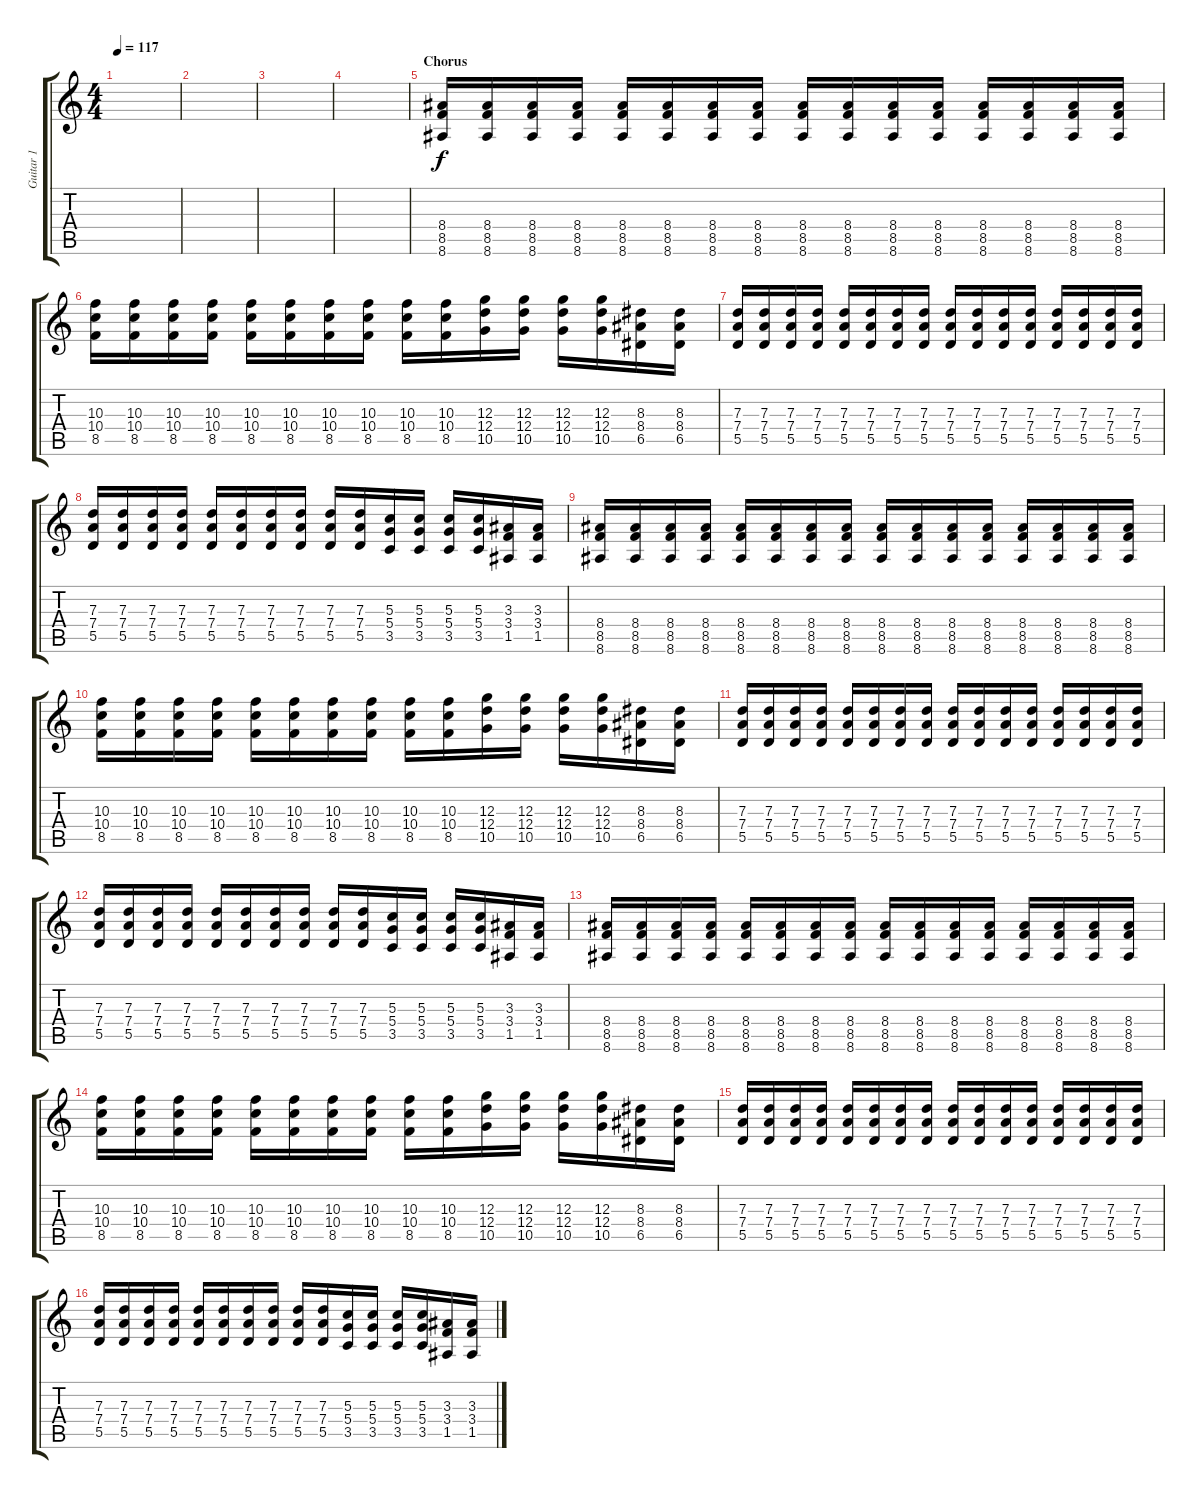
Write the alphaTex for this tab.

\track ("Guitar 1" "Guitar 1") {instrument distortionguitar}
\staff {score tabs}
\tuning (E4 B3 G3 D3 A2 D2) {hide}
\ts (4 4)
\tempo 117
\clef g2
\ks c
|
|
|
|
\section ("" "Chorus")
(8.4 8.5 8.6).16 (8.4 8.5 8.6).16 (8.4 8.5 8.6).16 (8.4 8.5 8.6).16 (8.4 8.5 8.6).16 (8.4 8.5 8.6).16 (8.4 8.5 8.6).16 (8.4 8.5 8.6).16 (8.4 8.5 8.6).16 (8.4 8.5 8.6).16 (8.4 8.5 8.6).16 (8.4 8.5 8.6).16 (8.4 8.5 8.6).16 (8.4 8.5 8.6).16 (8.4 8.5 8.6).16 (8.4 8.5 8.6).16 |
(10.3 10.4 8.5).16 (10.3 10.4 8.5).16 (10.3 10.4 8.5).16 (10.3 10.4 8.5).16 (10.3 10.4 8.5).16 (10.3 10.4 8.5).16 (10.3 10.4 8.5).16 (10.3 10.4 8.5).16 (10.3 10.4 8.5).16 (10.3 10.4 8.5).16 (12.3 12.4 10.5).16 (12.3 12.4 10.5).16 (12.3 12.4 10.5).16 (12.3 12.4 10.5).16 (8.3 8.4 6.5).16 (8.3 8.4 6.5).16 |
(7.3 7.4 5.5).16 (7.3 7.4 5.5).16 (7.3 7.4 5.5).16 (7.3 7.4 5.5).16 (7.3 7.4 5.5).16 (7.3 7.4 5.5).16 (7.3 7.4 5.5).16 (7.3 7.4 5.5).16 (7.3 7.4 5.5).16 (7.3 7.4 5.5).16 (7.3 7.4 5.5).16 (7.3 7.4 5.5).16 (7.3 7.4 5.5).16 (7.3 7.4 5.5).16 (7.3 7.4 5.5).16 (7.3 7.4 5.5).16 |
(7.3 7.4 5.5).16 (7.3 7.4 5.5).16 (7.3 7.4 5.5).16 (7.3 7.4 5.5).16 (7.3 7.4 5.5).16 (7.3 7.4 5.5).16 (7.3 7.4 5.5).16 (7.3 7.4 5.5).16 (7.3 7.4 5.5).16 (7.3 7.4 5.5).16 (5.3 5.4 3.5).16 (5.3 5.4 3.5).16 (5.3 5.4 3.5).16 (5.3 5.4 3.5).16 (3.3 3.4 1.5).16 (3.3 3.4 1.5).16 |
(8.4 8.5 8.6).16 (8.4 8.5 8.6).16 (8.4 8.5 8.6).16 (8.4 8.5 8.6).16 (8.4 8.5 8.6).16 (8.4 8.5 8.6).16 (8.4 8.5 8.6).16 (8.4 8.5 8.6).16 (8.4 8.5 8.6).16 (8.4 8.5 8.6).16 (8.4 8.5 8.6).16 (8.4 8.5 8.6).16 (8.4 8.5 8.6).16 (8.4 8.5 8.6).16 (8.4 8.5 8.6).16 (8.4 8.5 8.6).16 |
(10.3 10.4 8.5).16 (10.3 10.4 8.5).16 (10.3 10.4 8.5).16 (10.3 10.4 8.5).16 (10.3 10.4 8.5).16 (10.3 10.4 8.5).16 (10.3 10.4 8.5).16 (10.3 10.4 8.5).16 (10.3 10.4 8.5).16 (10.3 10.4 8.5).16 (12.3 12.4 10.5).16 (12.3 12.4 10.5).16 (12.3 12.4 10.5).16 (12.3 12.4 10.5).16 (8.3 8.4 6.5).16 (8.3 8.4 6.5).16 |
(7.3 7.4 5.5).16 (7.3 7.4 5.5).16 (7.3 7.4 5.5).16 (7.3 7.4 5.5).16 (7.3 7.4 5.5).16 (7.3 7.4 5.5).16 (7.3 7.4 5.5).16 (7.3 7.4 5.5).16 (7.3 7.4 5.5).16 (7.3 7.4 5.5).16 (7.3 7.4 5.5).16 (7.3 7.4 5.5).16 (7.3 7.4 5.5).16 (7.3 7.4 5.5).16 (7.3 7.4 5.5).16 (7.3 7.4 5.5).16 |
(7.3 7.4 5.5).16 (7.3 7.4 5.5).16 (7.3 7.4 5.5).16 (7.3 7.4 5.5).16 (7.3 7.4 5.5).16 (7.3 7.4 5.5).16 (7.3 7.4 5.5).16 (7.3 7.4 5.5).16 (7.3 7.4 5.5).16 (7.3 7.4 5.5).16 (5.3 5.4 3.5).16 (5.3 5.4 3.5).16 (5.3 5.4 3.5).16 (5.3 5.4 3.5).16 (3.3 3.4 1.5).16 (3.3 3.4 1.5).16 |
(8.4 8.5 8.6).16 (8.4 8.5 8.6).16 (8.4 8.5 8.6).16 (8.4 8.5 8.6).16 (8.4 8.5 8.6).16 (8.4 8.5 8.6).16 (8.4 8.5 8.6).16 (8.4 8.5 8.6).16 (8.4 8.5 8.6).16 (8.4 8.5 8.6).16 (8.4 8.5 8.6).16 (8.4 8.5 8.6).16 (8.4 8.5 8.6).16 (8.4 8.5 8.6).16 (8.4 8.5 8.6).16 (8.4 8.5 8.6).16 |
(10.3 10.4 8.5).16 (10.3 10.4 8.5).16 (10.3 10.4 8.5).16 (10.3 10.4 8.5).16 (10.3 10.4 8.5).16 (10.3 10.4 8.5).16 (10.3 10.4 8.5).16 (10.3 10.4 8.5).16 (10.3 10.4 8.5).16 (10.3 10.4 8.5).16 (12.3 12.4 10.5).16 (12.3 12.4 10.5).16 (12.3 12.4 10.5).16 (12.3 12.4 10.5).16 (8.3 8.4 6.5).16 (8.3 8.4 6.5).16 |
(7.3 7.4 5.5).16 (7.3 7.4 5.5).16 (7.3 7.4 5.5).16 (7.3 7.4 5.5).16 (7.3 7.4 5.5).16 (7.3 7.4 5.5).16 (7.3 7.4 5.5).16 (7.3 7.4 5.5).16 (7.3 7.4 5.5).16 (7.3 7.4 5.5).16 (7.3 7.4 5.5).16 (7.3 7.4 5.5).16 (7.3 7.4 5.5).16 (7.3 7.4 5.5).16 (7.3 7.4 5.5).16 (7.3 7.4 5.5).16 |
(7.3 7.4 5.5).16 (7.3 7.4 5.5).16 (7.3 7.4 5.5).16 (7.3 7.4 5.5).16 (7.3 7.4 5.5).16 (7.3 7.4 5.5).16 (7.3 7.4 5.5).16 (7.3 7.4 5.5).16 (7.3 7.4 5.5).16 (7.3 7.4 5.5).16 (5.3 5.4 3.5).16 (5.3 5.4 3.5).16 (5.3 5.4 3.5).16 (5.3 5.4 3.5).16 (3.3 3.4 1.5).16 (3.3 3.4 1.5).16
